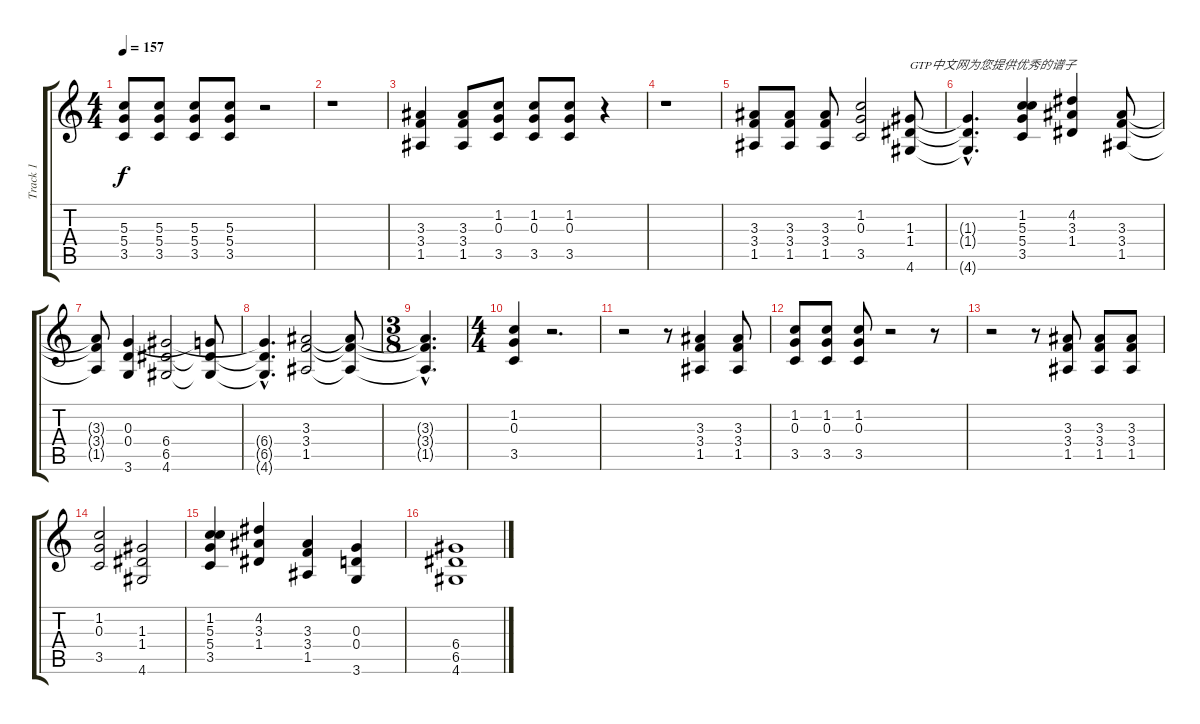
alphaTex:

\track ("Track 1" "Track 1") {instrument distortionguitar}
\staff {score tabs}
\tuning (E4 B3 G3 D3 A2 E2) {hide}
\ts (4 4)
\tempo 157
\clef g2
\ks c
(5.3 5.4 3.5).8{dy f instrument distortionguitar} (5.3 5.4 3.5).8 (5.3 5.4 3.5).8 (5.3 5.4 3.5).8 r.2 |
r.1 |
(3.3 3.4 1.5).4 (3.3 3.4 1.5).8 (1.2 0.3 3.5).8 (1.2 0.3 3.5).8 (1.2 0.3 3.5).8 r.4 |
r.1 |
(3.3 3.4 1.5).8 (3.3 3.4 1.5).8 (3.3 3.4 1.5).8 (1.2 0.3 3.5).2 (1.3 1.4 4.6).8{txt "GTP中文网为您提供优秀的谱子"} |
(1.3{hac t} 1.4{hac t} 4.6{hac t}).4{d} (1.2 5.3 5.4 3.5).4 (4.2 3.3 1.4).4 (3.3 3.4 1.5).8 |
(3.3{t} 3.4{t} 1.5{t}).8 (0.3 0.4 3.6).4 (6.4 6.5 4.6).2 (0.3{t} 6.5{t} 4.6{t}).8 |
(6.4{hac t} 6.5{hac t} 4.6{hac t}).4{d} (3.3 3.4 1.5).2 (3.3{t} 3.4{t} 1.5{t}).8 |
\ts (3 8)
(3.3{hac t} 3.4{hac t} 1.5{hac t}).4{d} |
\ts (4 4)
(1.2 0.3 3.5).4 r.2{d} |
r.2 r.8 (3.3 3.4 1.5).4 (3.3 3.4 1.5).8 |
(1.2 0.3 3.5).8 (1.2 0.3 3.5).8 (1.2 0.3 3.5).8 r.2 r.8 |
r.2 r.8 (3.3 3.4 1.5).8 (3.3 3.4 1.5).8 (3.3 3.4 1.5).8 |
(1.2 0.3 3.5).2 (1.3 1.4 4.6).2 |
(1.2 5.3 5.4 3.5).4 (4.2 3.3 1.4).4 (3.3 3.4 1.5).4 (0.3 0.4 3.6).4 |
(6.4 6.5 4.6).1
